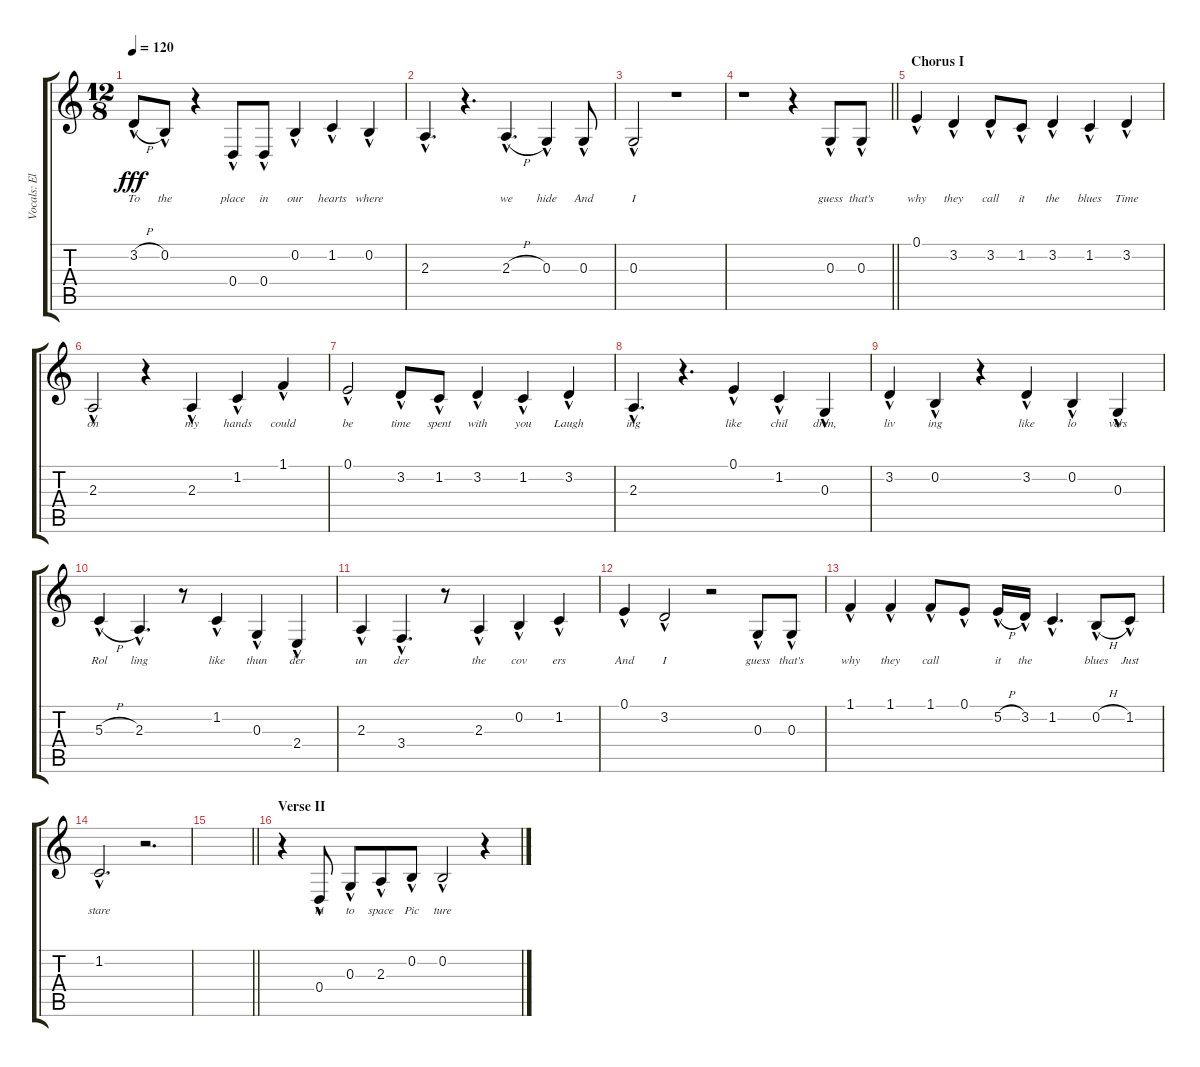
\track ("Vocals: Elton" "Vocals: El") {instrument lead2sawtooth}
\staff {score tabs}
\tuning (E4 B3 G3 D3 A2 E2) {hide}
\ts (12 8)
\tempo 120
\clef g2
\ks c
3.2{h hac}.8{lyrics (0 "To") lyrics (1 "") lyrics (2 "") lyrics (3 "") lyrics (4 "") dy fff} 0.2{hac}.8{lyrics (0 "the") lyrics (1 "") lyrics (2 "") lyrics (3 "") lyrics (4 "")} r.4 0.4{hac}.8{lyrics (0 "place") lyrics (1 "") lyrics (2 "") lyrics (3 "") lyrics (4 "")} 0.4{hac}.8{lyrics (0 "in") lyrics (1 "") lyrics (2 "") lyrics (3 "") lyrics (4 "")} 0.2{hac}.4{lyrics (0 "our") lyrics (1 "") lyrics (2 "") lyrics (3 "") lyrics (4 "")} 1.2{hac}.4{lyrics (0 "hearts") lyrics (1 "") lyrics (2 "") lyrics (3 "") lyrics (4 "")} 0.2{hac}.4{lyrics (0 "where") lyrics (1 "") lyrics (2 "") lyrics (3 "") lyrics (4 "")} |
2.3{hac}.4{d lyrics (0 "") lyrics (1 "") lyrics (2 "") lyrics (3 "") lyrics (4 "")} r.4{d} 2.3{h hac}.4{d lyrics (0 "we") lyrics (1 "") lyrics (2 "") lyrics (3 "") lyrics (4 "")} 0.3{hac}.4{lyrics (0 "hide") lyrics (1 "") lyrics (2 "") lyrics (3 "") lyrics (4 "")} 0.3{hac}.8{lyrics (0 "And") lyrics (1 "") lyrics (2 "") lyrics (3 "") lyrics (4 "")} |
0.3{hac}.2{lyrics (0 "I") lyrics (1 "") lyrics (2 "") lyrics (3 "") lyrics (4 "")} r.1 |
\barLineRight lightlight
r.1 r.4 0.3{hac}.8{lyrics (0 "guess") lyrics (1 "") lyrics (2 "") lyrics (3 "") lyrics (4 "")} 0.3{hac}.8{lyrics (0 "that's") lyrics (1 "") lyrics (2 "") lyrics (3 "") lyrics (4 "")} |
\section ("" "Chorus I")
0.1{hac}.4{lyrics (0 "why") lyrics (1 "") lyrics (2 "") lyrics (3 "") lyrics (4 "")} 3.2{hac}.4{lyrics (0 "they") lyrics (1 "") lyrics (2 "") lyrics (3 "") lyrics (4 "")} 3.2{hac}.8{lyrics (0 "call") lyrics (1 "") lyrics (2 "") lyrics (3 "") lyrics (4 "")} 1.2{hac}.8{lyrics (0 "it") lyrics (1 "") lyrics (2 "") lyrics (3 "") lyrics (4 "")} 3.2{hac}.4{lyrics (0 "the") lyrics (1 "") lyrics (2 "") lyrics (3 "") lyrics (4 "")} 1.2{hac}.4{lyrics (0 "blues") lyrics (1 "") lyrics (2 "") lyrics (3 "") lyrics (4 "")} 3.2{hac}.4{lyrics (0 "Time") lyrics (1 "") lyrics (2 "") lyrics (3 "") lyrics (4 "")} |
2.3{hac}.2{lyrics (0 "on") lyrics (1 "") lyrics (2 "") lyrics (3 "") lyrics (4 "")} r.4 2.3{hac}.4{lyrics (0 "my") lyrics (1 "") lyrics (2 "") lyrics (3 "") lyrics (4 "")} 1.2{hac}.4{lyrics (0 "hands") lyrics (1 "") lyrics (2 "") lyrics (3 "") lyrics (4 "")} 1.1{hac}.4{lyrics (0 "could") lyrics (1 "") lyrics (2 "") lyrics (3 "") lyrics (4 "")} |
0.1{hac}.2{lyrics (0 "be") lyrics (1 "") lyrics (2 "") lyrics (3 "") lyrics (4 "")} 3.2{hac}.8{lyrics (0 "time") lyrics (1 "") lyrics (2 "") lyrics (3 "") lyrics (4 "")} 1.2{hac}.8{lyrics (0 "spent") lyrics (1 "") lyrics (2 "") lyrics (3 "") lyrics (4 "")} 3.2{hac}.4{lyrics (0 "with") lyrics (1 "") lyrics (2 "") lyrics (3 "") lyrics (4 "")} 1.2{hac}.4{lyrics (0 "you") lyrics (1 "") lyrics (2 "") lyrics (3 "") lyrics (4 "")} 3.2{hac}.4{lyrics (0 "Laugh") lyrics (1 "") lyrics (2 "") lyrics (3 "") lyrics (4 "")} |
2.3{hac}.4{d lyrics (0 "ing") lyrics (1 "") lyrics (2 "") lyrics (3 "") lyrics (4 "")} r.4{d} 0.1{hac}.4{lyrics (0 "like") lyrics (1 "") lyrics (2 "") lyrics (3 "") lyrics (4 "")} 1.2{hac}.4{lyrics (0 "chil") lyrics (1 "") lyrics (2 "") lyrics (3 "") lyrics (4 "")} 0.3{hac}.4{lyrics (0 "dren,") lyrics (1 "") lyrics (2 "") lyrics (3 "") lyrics (4 "")} |
3.2{hac}.4{lyrics (0 "liv") lyrics (1 "") lyrics (2 "") lyrics (3 "") lyrics (4 "")} 0.2{hac}.4{lyrics (0 "ing") lyrics (1 "") lyrics (2 "") lyrics (3 "") lyrics (4 "")} r.4 3.2{hac}.4{lyrics (0 "like") lyrics (1 "") lyrics (2 "") lyrics (3 "") lyrics (4 "")} 0.2{hac}.4{lyrics (0 "lo") lyrics (1 "") lyrics (2 "") lyrics (3 "") lyrics (4 "")} 0.3{hac}.4{lyrics (0 "vers") lyrics (1 "") lyrics (2 "") lyrics (3 "") lyrics (4 "")} |
5.3{h hac}.4{lyrics (0 "Rol") lyrics (1 "") lyrics (2 "") lyrics (3 "") lyrics (4 "")} 2.3{hac}.4{d lyrics (0 "ling") lyrics (1 "") lyrics (2 "") lyrics (3 "") lyrics (4 "")} r.8 1.2{hac}.4{lyrics (0 "like") lyrics (1 "") lyrics (2 "") lyrics (3 "") lyrics (4 "")} 0.3{hac}.4{lyrics (0 "thun") lyrics (1 "") lyrics (2 "") lyrics (3 "") lyrics (4 "")} 2.4{hac}.4{lyrics (0 "der") lyrics (1 "") lyrics (2 "") lyrics (3 "") lyrics (4 "")} |
2.3{hac}.4{lyrics (0 "un") lyrics (1 "") lyrics (2 "") lyrics (3 "") lyrics (4 "")} 3.4{hac}.4{d lyrics (0 "der") lyrics (1 "") lyrics (2 "") lyrics (3 "") lyrics (4 "")} r.8 2.3{hac}.4{lyrics (0 "the") lyrics (1 "") lyrics (2 "") lyrics (3 "") lyrics (4 "")} 0.2{hac}.4{lyrics (0 "cov") lyrics (1 "") lyrics (2 "") lyrics (3 "") lyrics (4 "")} 1.2{hac}.4{lyrics (0 "ers") lyrics (1 "") lyrics (2 "") lyrics (3 "") lyrics (4 "")} |
0.1{hac}.4{lyrics (0 "And") lyrics (1 "") lyrics (2 "") lyrics (3 "") lyrics (4 "")} 3.2{hac}.2{lyrics (0 "I") lyrics (1 "") lyrics (2 "") lyrics (3 "") lyrics (4 "")} r.2 0.3{hac}.8{lyrics (0 "guess") lyrics (1 "") lyrics (2 "") lyrics (3 "") lyrics (4 "")} 0.3{hac}.8{lyrics (0 "that's") lyrics (1 "") lyrics (2 "") lyrics (3 "") lyrics (4 "")} |
1.1{hac}.4{lyrics (0 "why") lyrics (1 "") lyrics (2 "") lyrics (3 "") lyrics (4 "")} 1.1{hac}.4{lyrics (0 "they") lyrics (1 "") lyrics (2 "") lyrics (3 "") lyrics (4 "")} 1.1{hac}.8{lyrics (0 "call") lyrics (1 "") lyrics (2 "") lyrics (3 "") lyrics (4 "")} 0.1{hac}.8{lyrics (0 "") lyrics (1 "") lyrics (2 "") lyrics (3 "") lyrics (4 "")} 5.2{h hac}.16{lyrics (0 "it") lyrics (1 "") lyrics (2 "") lyrics (3 "") lyrics (4 "")} 3.2{hac}.16{lyrics (0 "the") lyrics (1 "") lyrics (2 "") lyrics (3 "") lyrics (4 "")} 1.2{hac}.4{d lyrics (0 "") lyrics (1 "") lyrics (2 "") lyrics (3 "") lyrics (4 "")} 0.2{h hac}.8{lyrics (0 "blues") lyrics (1 "") lyrics (2 "") lyrics (3 "") lyrics (4 "")} 1.2{hac}.8{lyrics (0 "Just") lyrics (1 "") lyrics (2 "") lyrics (3 "") lyrics (4 "")} |
1.2{hac}.2{d lyrics (0 "stare") lyrics (1 "") lyrics (2 "") lyrics (3 "") lyrics (4 "")} r.2{d} |
\barLineRight lightlight
|
\section ("" "Verse II")
r.4 0.4{hac}.8{lyrics (0 "in") lyrics (1 "") lyrics (2 "") lyrics (3 "") lyrics (4 "")} 0.3{hac}.8{lyrics (0 "to") lyrics (1 "") lyrics (2 "") lyrics (3 "") lyrics (4 "")} 2.3{hac}.8{lyrics (0 "space") lyrics (1 "") lyrics (2 "") lyrics (3 "") lyrics (4 "")} 0.2{hac}.8{lyrics (0 "Pic") lyrics (1 "") lyrics (2 "") lyrics (3 "") lyrics (4 "")} 0.2{hac}.2{lyrics (0 "ture") lyrics (1 "") lyrics (2 "") lyrics (3 "") lyrics (4 "")} r.4
